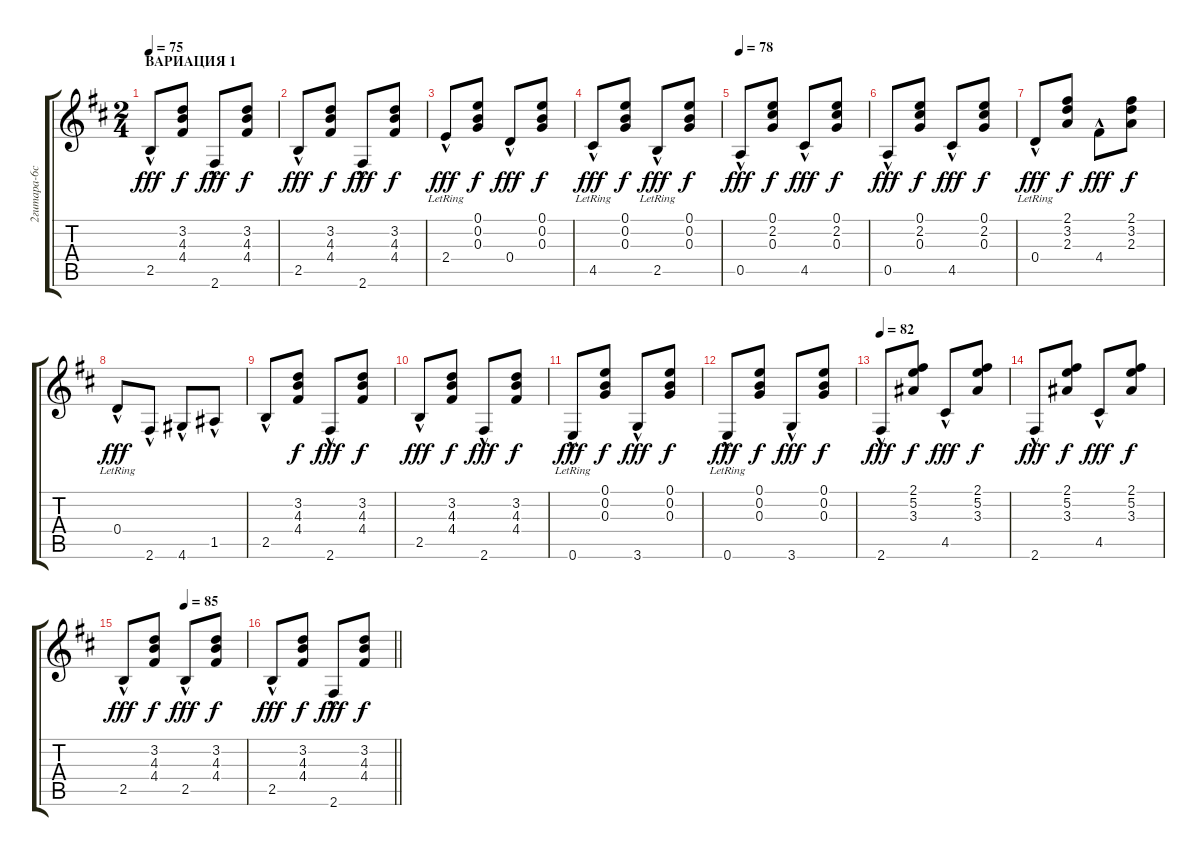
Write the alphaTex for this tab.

\track ("2гитара-6стр" "2гитара-6с") {instrument acousticguitarnylon}
\staff {score tabs}
\tuning (E4 B3 G3 D3 A2 E2) {hide}
\ts (2 4)
\section ("" "ВАРИАЦИЯ 1")
\tempo 75
\clef g2
\ks bminor
2.5{hac}.8{dy fff} (3.2 4.3 4.4).8{dy f} 2.6{hac}.8{dy fff} (3.2 4.3 4.4).8{dy f} |
2.5{hac}.8{dy fff} (3.2 4.3 4.4).8{dy f} 2.6{hac}.8{dy fff} (3.2 4.3 4.4).8{dy f} |
2.4{hac lr}.8{dy fff} (0.1 0.2 0.3).8{dy f} 0.4{hac}.8{dy fff} (0.1 0.2 0.3).8{dy f} |
4.5{hac lr}.8{dy fff} (0.1 0.2 0.3).8{dy f} 2.5{hac lr}.8{dy fff} (0.1 0.2 0.3).8{dy f} |
\tempo 78
0.5{hac}.8{dy fff} (0.1 2.2 0.3).8{dy f} 4.5{hac}.8{dy fff} (0.1 2.2 0.3).8{dy f} |
0.5{hac}.8{dy fff} (0.1 2.2 0.3).8{dy f} 4.5{hac}.8{dy fff} (0.1 2.2 0.3).8{dy f} |
0.4{hac lr}.8{dy fff} (2.1 3.2 2.3).8{dy f} 4.4{hac}.8{dy fff} (2.1 3.2 2.3).8{dy f} |
0.4{hac lr}.8{dy fff} 2.6{hac}.8 4.6{hac}.8 1.5{hac}.8 |
2.5{hac}.8 (3.2 4.3 4.4).8{dy f} 2.6{hac}.8{dy fff} (3.2 4.3 4.4).8{dy f} |
2.5{hac}.8{dy fff} (3.2 4.3 4.4).8{dy f} 2.6{hac}.8{dy fff} (3.2 4.3 4.4).8{dy f} |
0.6{hac lr}.8{dy fff} (0.1 0.2 0.3).8{dy f} 3.6{hac}.8{dy fff} (0.1 0.2 0.3).8{dy f} |
0.6{hac lr}.8{dy fff} (0.1 0.2 0.3).8{dy f} 3.6{hac}.8{dy fff} (0.1 0.2 0.3).8{dy f} |
\tempo 82
2.6{hac}.8{dy fff} (2.1 5.2 3.3).8{dy f} 4.5{hac}.8{dy fff} (2.1 5.2 3.3).8{dy f} |
2.6{hac}.8{dy fff} (2.1 5.2 3.3).8{dy f} 4.5{hac}.8{dy fff} (2.1 5.2 3.3).8{dy f} |
\tempo (85 0.5)
2.5{hac}.8{dy fff} (3.2 4.3 4.4).8{dy f} 2.5{hac}.8{dy fff} (3.2 4.3 4.4).8{dy f} |
\barLineRight lightlight
2.5{hac}.8{dy fff} (3.2 4.3 4.4).8{dy f} 2.6{hac}.8{dy fff} (3.2 4.3 4.4).8{dy f}
